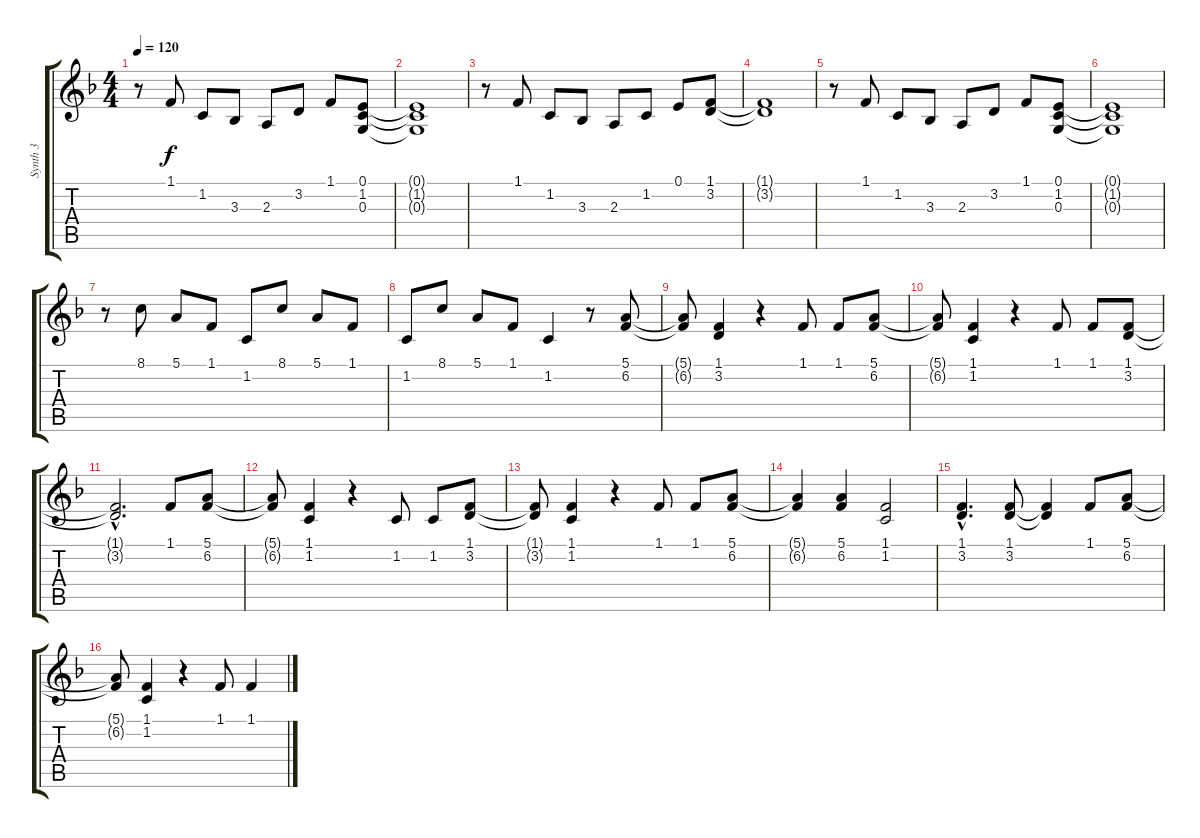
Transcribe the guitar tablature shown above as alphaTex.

\track ("Synth 3" "Synth 3") {instrument pad1newage}
\staff {score tabs}
\tuning (E4 B3 G3 D3 A2 E2) {hide}
\ts (4 4)
\tempo 120
\clef g2
\ks f
r.8{dy f} 1.1.8 1.2.8 3.3.8 2.3.8 3.2.8 1.1.8 (0.1 1.2 0.3).8 |
(0.1{t} 1.2{t} 0.3{t}).1 |
r.8 1.1.8 1.2.8 3.3.8 2.3.8 1.2.8 0.1.8 (1.1 3.2).8 |
(1.1{t} 3.2{t}).1 |
r.8 1.1.8 1.2.8 3.3.8 2.3.8 3.2.8 1.1.8 (0.1 1.2 0.3).8 |
(0.1{t} 1.2{t} 0.3{t}).1 |
r.8 8.1.8 5.1.8 1.1.8 1.2.8 8.1.8 5.1.8 1.1.8 |
1.2.8 8.1.8 5.1.8 1.1.8 1.2.4 r.8 (5.1 6.2).8 |
(5.1{t} 6.2{t}).8 (1.1 3.2).4 r.4 1.1.8 1.1.8 (5.1 6.2).8 |
(5.1{t} 6.2{t}).8 (1.1 1.2).4 r.4 1.1.8 1.1.8 (1.1 3.2).8 |
(1.1{hac t} 3.2{hac t}).2{d} 1.1.8 (5.1 6.2).8 |
(5.1{t} 6.2{t}).8 (1.1 1.2).4 r.4 1.2.8 1.2.8 (1.1 3.2).8 |
(1.1{t} 3.2{t}).8 (1.1 1.2).4 r.4 1.1.8 1.1.8 (5.1 6.2).8 |
(5.1{t} 6.2{t}).4 (5.1 6.2).4 (1.1 1.2).2 |
(1.1{hac} 3.2{hac}).4{d} (1.1 3.2).8 (1.1{t} 3.2{t}).4 1.1.8 (5.1 6.2).8 |
(5.1{t} 6.2{t}).8 (1.1 1.2).4 r.4 1.1.8 1.1.4
